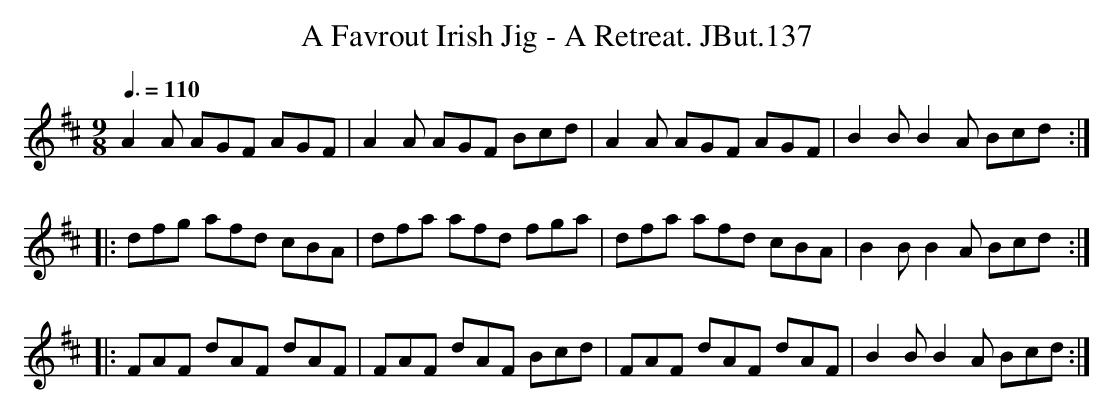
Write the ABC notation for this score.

X:1
T:Favrout Irish Jig - A Retreat. JBut.137, A
M:9/8
L:1/8
Q:3/8=110
K:D
A2A AGF AGF|A2A AGF Bcd|A2A AGF AGF|B2B B2A Bcd:|
|:dfg afd cBA|dfa afd fga|dfa afd cBA|B2B B2A Bcd:|
|:FAF dAF dAF|FAF dAF Bcd|FAF dAF dAF|B2B B2A Bcd:|
